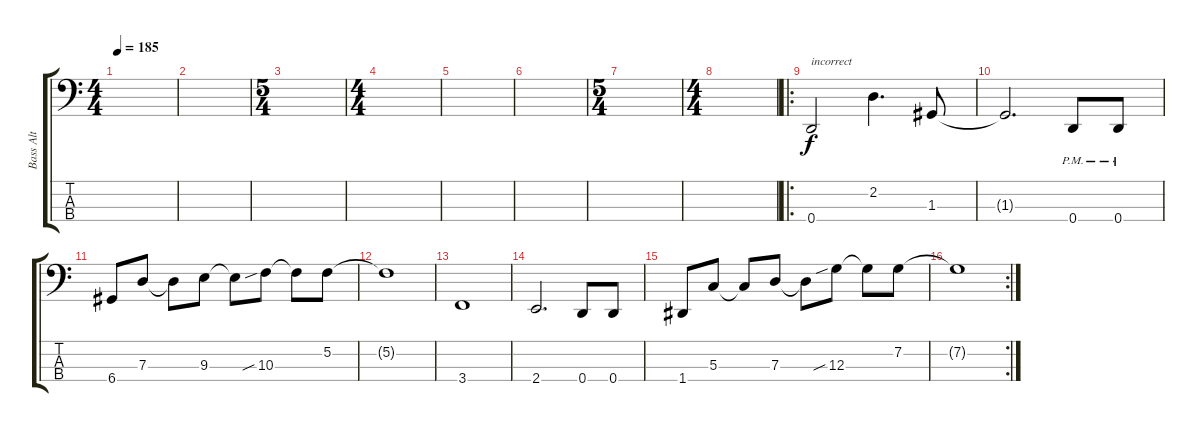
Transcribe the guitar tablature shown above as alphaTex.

\track ("Bass Alt " "Bass Alt ") {mute instrument slapbass2}
\staff {score tabs}
\tuning (F2 C2 G1 D1) {hide}
\ts (4 4)
\tempo 185
\clef f4
\ks c
|
|
\ts (5 4)
|
\ts (4 4)
|
|
|
\ts (5 4)
|
\ts (4 4)
|
\ro
0.4.2{txt "incorrect"} 2.2.4{d} 1.3.8 |
1.3{t}.2{d} 0.4{pm}.8 0.4{pm}.8 |
6.4.8 7.3.8 7.3{t}.8 9.3.8 9.3{t}.8 10.3{sib}.8 10.3{t}.8 5.2.8 |
5.2{t}.1 |
3.4.1 |
2.4.2{d} 0.4.8 0.4.8 |
1.4.8 5.3.8 5.3{t}.8 7.3.8 7.3{t}.8 12.3{sib}.8 12.3{t}.8 7.2.8 |
\rc 2
7.2{t}.1
